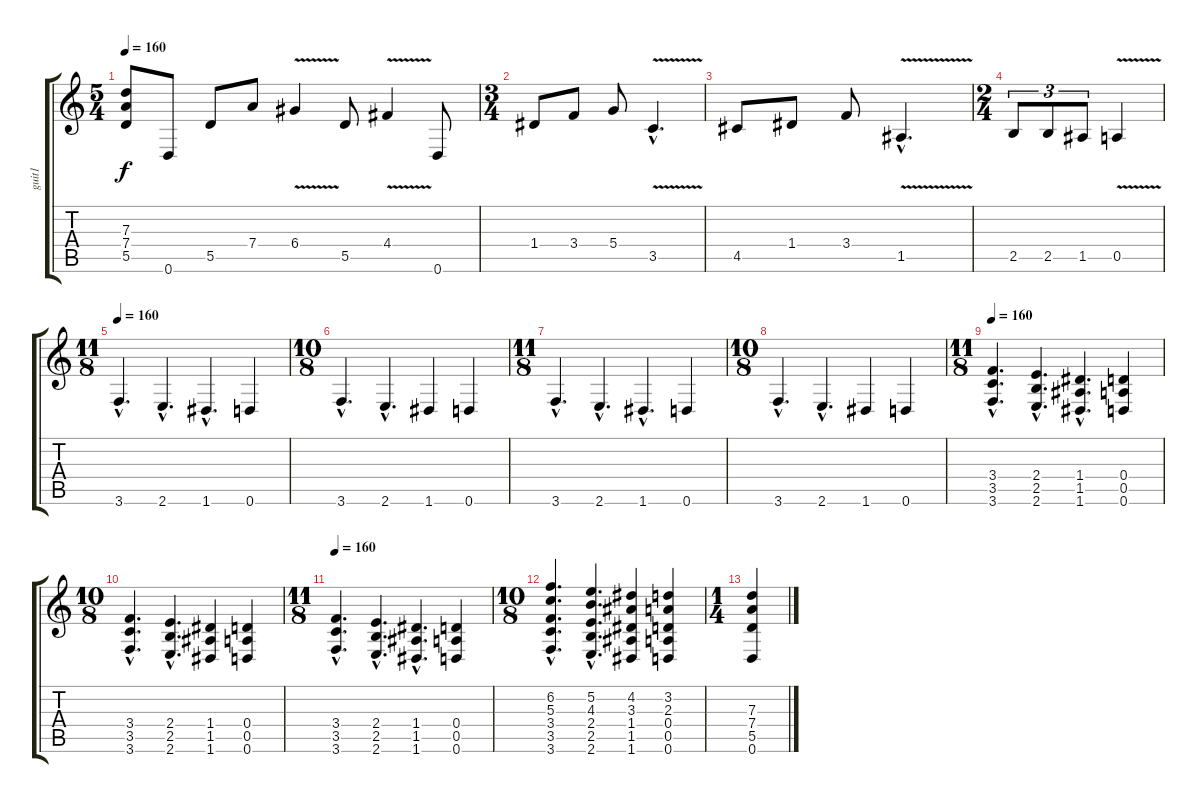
\track ("guit1" "guit1") {instrument distortionguitar}
\staff {score tabs}
\tuning (E4 B3 G3 D3 A2 D2) {hide}
\ts (5 4)
\tempo 160
\clef g2
\ks c
(7.3 7.4 5.5).8{dy f} 0.6.8 5.5.8 7.4.8 6.4{v}.4 5.5.8 4.4{v}.4 0.6.8 |
\ts (3 4)
1.4.8 3.4.8 5.4.8 3.5{v hac}.4{d} |
4.5.8 1.4.8 3.4.8 1.5{v hac}.4{d} |
\ts (2 4)
2.5.8{tu (3 2)} 2.5.8{tu (3 2)} 1.5.8{tu (3 2)} 0.5{v}.4 |
\ts (11 8)
\tempo 160
3.6{hac}.4{d} 2.6{hac}.4{d} 1.6{hac}.4{d} 0.6.4 |
\ts (10 8)
3.6{hac}.4{d} 2.6{hac}.4{d} 1.6.4 0.6.4 |
\ts (11 8)
3.6{hac}.4{d} 2.6{hac}.4{d} 1.6{hac}.4{d} 0.6.4 |
\ts (10 8)
3.6{hac}.4{d} 2.6{hac}.4{d} 1.6.4 0.6.4 |
\ts (11 8)
\tempo 160
(3.4{hac} 3.5{hac} 3.6{hac}).4{d} (2.4{hac} 2.5{hac} 2.6{hac}).4{d} (1.4{hac} 1.5{hac} 1.6{hac}).4{d} (0.4 0.5 0.6).4 |
\ts (10 8)
(3.4{hac} 3.5{hac} 3.6{hac}).4{d} (2.4{hac} 2.5{hac} 2.6{hac}).4{d} (1.4 1.5 1.6).4 (0.4 0.5 0.6).4 |
\ts (11 8)
\tempo 160
(3.4{hac} 3.5{hac} 3.6{hac}).4{d} (2.4{hac} 2.5{hac} 2.6{hac}).4{d} (1.4{hac} 1.5{hac} 1.6{hac}).4{d} (0.4 0.5 0.6).4 |
\ts (10 8)
(6.2{hac} 5.3{hac} 3.4{hac} 3.5{hac} 3.6{hac}).4{d} (5.2{hac} 4.3{hac} 2.4{hac} 2.5{hac} 2.6{hac}).4{d} (4.2 3.3 1.4 1.5 1.6).4 (3.2 2.3 0.4 0.5 0.6).4 |
\ts (1 4)
(7.3 7.4 5.5 0.6).4
